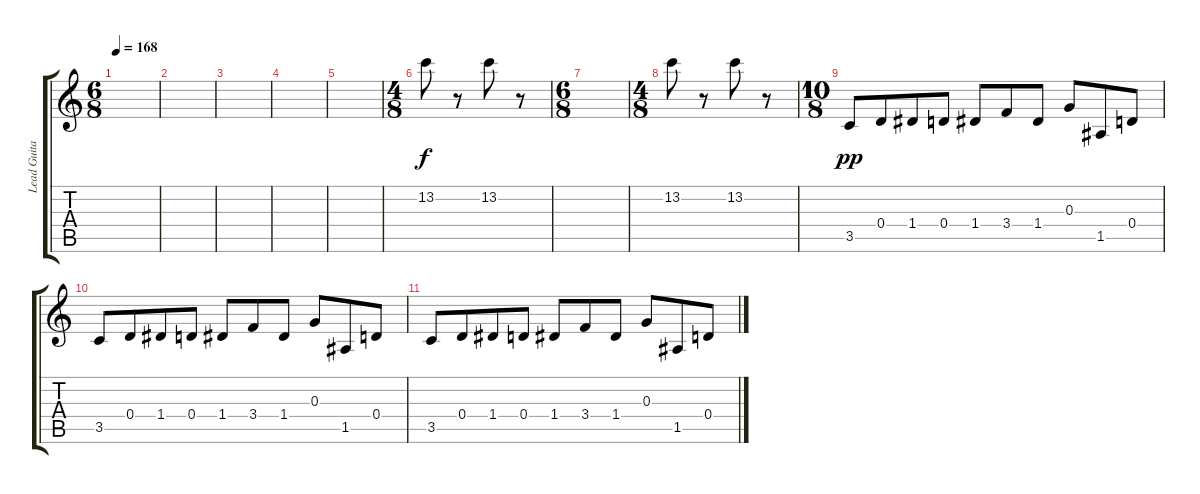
\track ("Lead Guitar" "Lead Guita") {instrument overdrivenguitar}
\staff {score tabs}
\tuning (E4 B3 G3 D3 A2 E2) {hide}
\ts (6 8)
\tempo 168
\clef g2
\ks c
|
|
|
|
|
\ts (4 8)
13.2.8 r.8 13.2.8 r.8 |
\ts (6 8)
|
\ts (4 8)
13.2.8 r.8 13.2.8 r.8 |
\ts (10 8)
3.5.8{dy pp} 0.4.8 1.4.8 0.4.8 1.4.8 3.4.8 1.4.8 0.3.8 1.5.8 0.4.8 |
3.5.8 0.4.8 1.4.8 0.4.8 1.4.8 3.4.8 1.4.8 0.3.8 1.5.8 0.4.8 |
3.5.8 0.4.8 1.4.8 0.4.8 1.4.8 3.4.8 1.4.8 0.3.8 1.5.8 0.4.8
